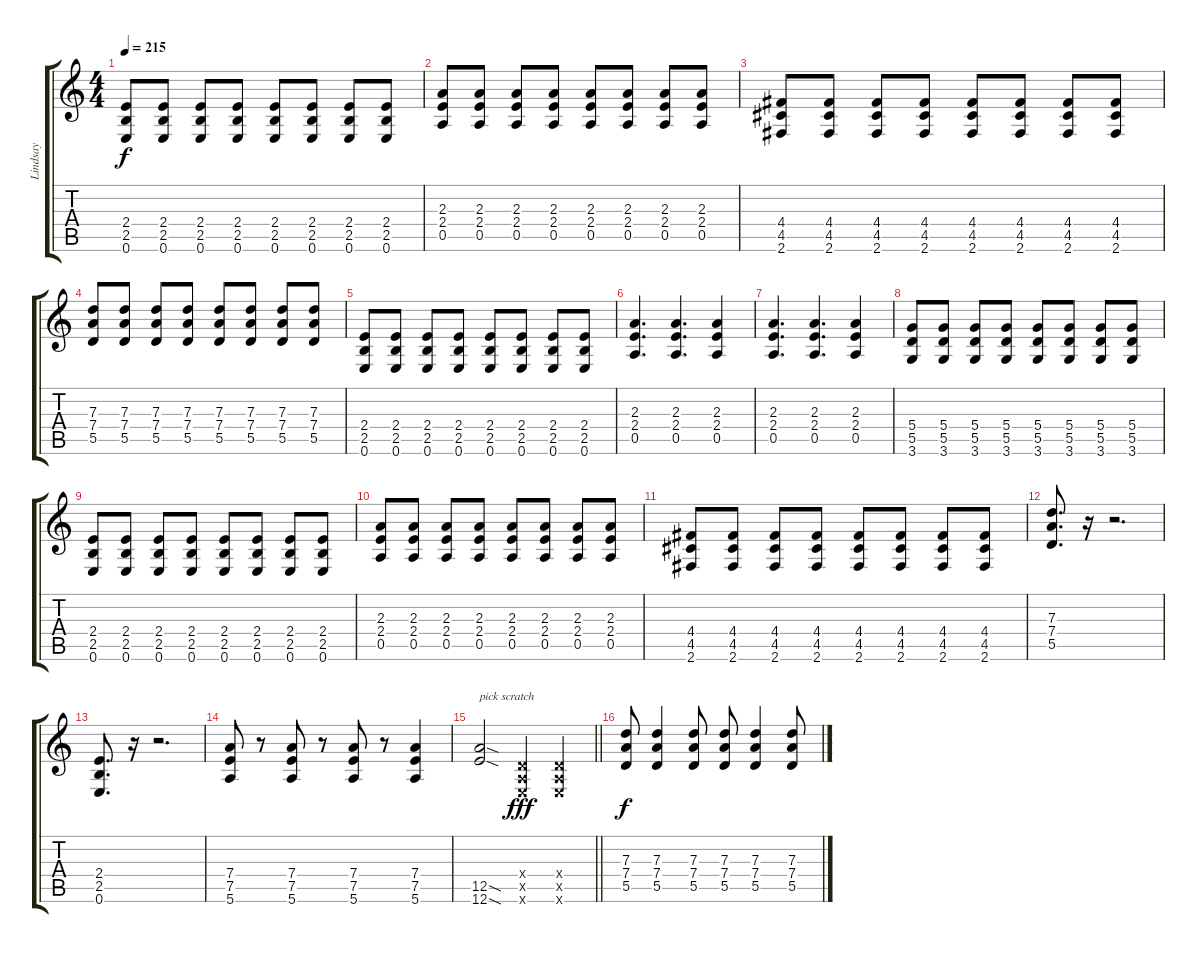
\track ("Lindsay" "Lindsay") {instrument distortionguitar}
\staff {score tabs}
\tuning (E4 B3 G3 D3 A2 E2) {hide}
\ts (4 4)
\tempo 215
\clef g2
\ks c
(2.4 2.5 0.6).8{dy f} (2.4 2.5 0.6).8 (2.4 2.5 0.6).8 (2.4 2.5 0.6).8 (2.4 2.5 0.6).8 (2.4 2.5 0.6).8 (2.4 2.5 0.6).8 (2.4 2.5 0.6).8 |
(2.3 2.4 0.5).8 (2.3 2.4 0.5).8 (2.3 2.4 0.5).8 (2.3 2.4 0.5).8 (2.3 2.4 0.5).8 (2.3 2.4 0.5).8 (2.3 2.4 0.5).8 (2.3 2.4 0.5).8 |
(4.4 4.5 2.6).8 (4.4 4.5 2.6).8 (4.4 4.5 2.6).8 (4.4 4.5 2.6).8 (4.4 4.5 2.6).8 (4.4 4.5 2.6).8 (4.4 4.5 2.6).8 (4.4 4.5 2.6).8 |
(7.3 7.4 5.5).8 (7.3 7.4 5.5).8 (7.3 7.4 5.5).8 (7.3 7.4 5.5).8 (7.3 7.4 5.5).8 (7.3 7.4 5.5).8 (7.3 7.4 5.5).8 (7.3 7.4 5.5).8 |
(2.4 2.5 0.6).8 (2.4 2.5 0.6).8 (2.4 2.5 0.6).8 (2.4 2.5 0.6).8 (2.4 2.5 0.6).8 (2.4 2.5 0.6).8 (2.4 2.5 0.6).8 (2.4 2.5 0.6).8 |
(2.3 2.4 0.5).4{d} (2.3 2.4 0.5).4{d} (2.3 2.4 0.5).4 |
(2.3 2.4 0.5).4{d} (2.3 2.4 0.5).4{d} (2.3 2.4 0.5).4 |
(5.4 5.5 3.6).8 (5.4 5.5 3.6).8 (5.4 5.5 3.6).8 (5.4 5.5 3.6).8 (5.4 5.5 3.6).8 (5.4 5.5 3.6).8 (5.4 5.5 3.6).8 (5.4 5.5 3.6).8 |
(2.4 2.5 0.6).8 (2.4 2.5 0.6).8 (2.4 2.5 0.6).8 (2.4 2.5 0.6).8 (2.4 2.5 0.6).8 (2.4 2.5 0.6).8 (2.4 2.5 0.6).8 (2.4 2.5 0.6).8 |
(2.3 2.4 0.5).8 (2.3 2.4 0.5).8 (2.3 2.4 0.5).8 (2.3 2.4 0.5).8 (2.3 2.4 0.5).8 (2.3 2.4 0.5).8 (2.3 2.4 0.5).8 (2.3 2.4 0.5).8 |
(4.4 4.5 2.6).8 (4.4 4.5 2.6).8 (4.4 4.5 2.6).8 (4.4 4.5 2.6).8 (4.4 4.5 2.6).8 (4.4 4.5 2.6).8 (4.4 4.5 2.6).8 (4.4 4.5 2.6).8 |
(7.3 7.4 5.5).8{d} r.16 r.2{d} |
(2.4 2.5 0.6).8{d} r.16 r.2{d} |
(7.4 7.5 5.6).8 r.8 (7.4 7.5 5.6).8 r.8 (7.4 7.5 5.6).8 r.8 (7.4 7.5 5.6).4 |
\barLineRight lightlight
(12.5{sod} 12.6{sod}).2{txt "pick scratch"} (0.4{x} 0.5{x} 0.6{x}).4{dy fff} (0.4{x} 0.5{x} 0.6{x}).4 |
\section ("" "")
(7.3 7.4 5.5).8{dy f} (7.3 7.4 5.5).4 (7.3 7.4 5.5).8 (7.3 7.4 5.5).8 (7.3 7.4 5.5).4 (7.3 7.4 5.5).8
